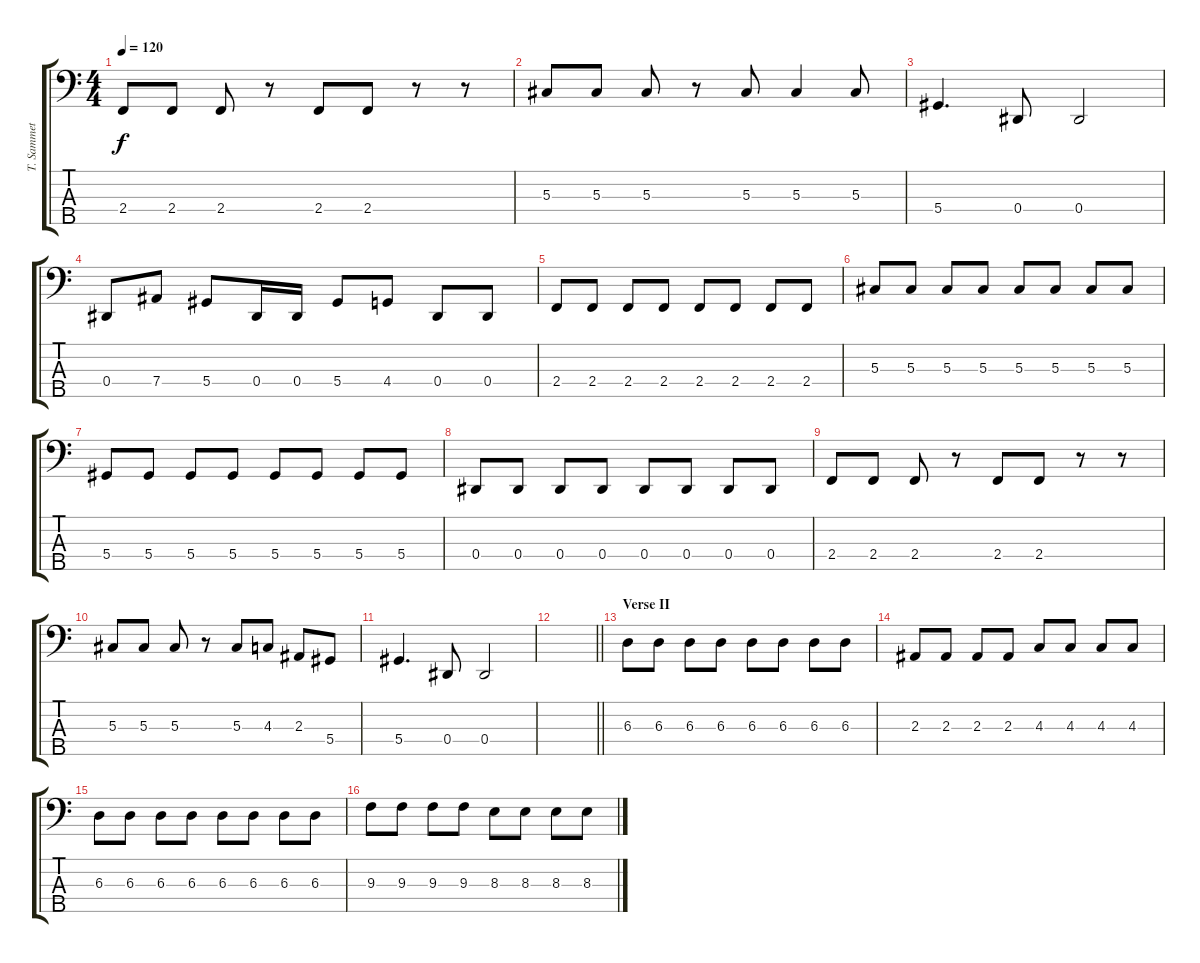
\track ("T. Sammet - Bass" "T. Sammet ") {instrument electricbassfinger}
\staff {score tabs}
\tuning (Gb2 Db2 Ab1 Eb1 Bb0) {hide}
\ts (4 4)
\tempo 120
\clef f4
\ks c
2.4.8{dy f} 2.4.8 2.4.8 r.8 2.4.8 2.4.8 r.8 r.8 |
5.3.8 5.3.8 5.3.8 r.8 5.3.8 5.3.4 5.3.8 |
5.4.4{d} 0.4.8 0.4.2 |
0.4.8 7.4.8 5.4.8 0.4.16 0.4.16 5.4.8 4.4.8 0.4.8 0.4.8 |
2.4.8 2.4.8 2.4.8 2.4.8 2.4.8 2.4.8 2.4.8 2.4.8 |
5.3.8 5.3.8 5.3.8 5.3.8 5.3.8 5.3.8 5.3.8 5.3.8 |
5.4.8 5.4.8 5.4.8 5.4.8 5.4.8 5.4.8 5.4.8 5.4.8 |
0.4.8 0.4.8 0.4.8 0.4.8 0.4.8 0.4.8 0.4.8 0.4.8 |
2.4.8 2.4.8 2.4.8 r.8 2.4.8 2.4.8 r.8 r.8 |
5.3.8 5.3.8 5.3.8 r.8 5.3.8 4.3.8 2.3.8 5.4.8 |
5.4.4{d} 0.4.8 0.4.2 |
\barLineRight lightlight
|
\section ("" "Verse II")
6.3.8 6.3.8 6.3.8 6.3.8 6.3.8 6.3.8 6.3.8 6.3.8 |
2.3.8 2.3.8 2.3.8 2.3.8 4.3.8 4.3.8 4.3.8 4.3.8 |
6.3.8 6.3.8 6.3.8 6.3.8 6.3.8 6.3.8 6.3.8 6.3.8 |
9.3.8 9.3.8 9.3.8 9.3.8 8.3.8 8.3.8 8.3.8 8.3.8
